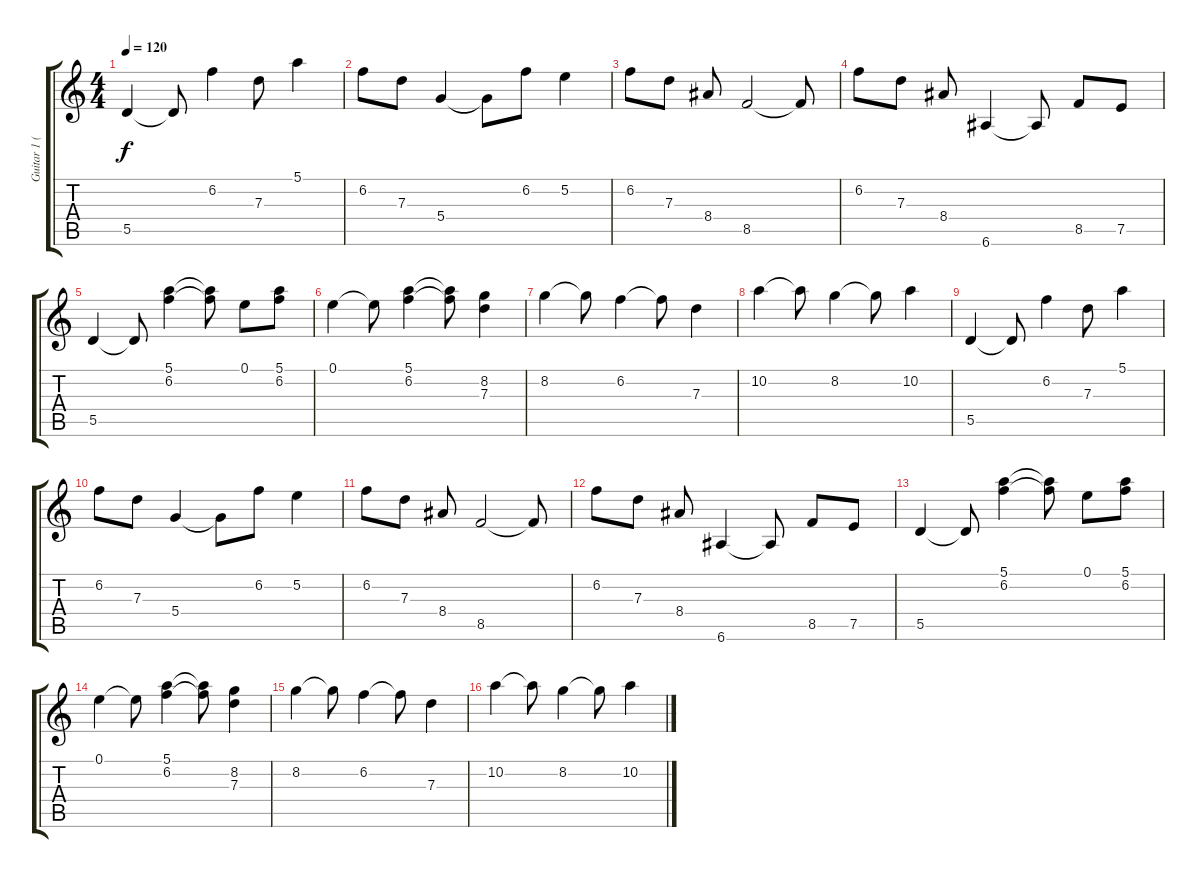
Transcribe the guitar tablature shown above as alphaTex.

\track ("Guitar 1 (Shatl)" "Guitar 1 (") {instrument electricguitarclean}
\staff {score tabs}
\tuning (E4 B3 G3 D3 A2 E2) {hide}
\ts (4 4)
\tempo 120
\clef g2
\ks c
5.5.4{dy f instrument electricguitarclean} 5.5{t}.8 6.2.4 7.3.8 5.1.4 |
6.2.8 7.3.8 5.4.4 5.4{t}.8 6.2.8 5.2.4 |
6.2.8 7.3.8 8.4.8 8.5.2 8.5{t}.8 |
6.2.8 7.3.8 8.4.8 6.6.4 6.6{t}.8 8.5.8 7.5.8 |
5.5.4 5.5{t}.8 (5.1 6.2).4 (5.1{t} 6.2{t}).8 0.1.8 (5.1 6.2).8 |
0.1.4 0.1{t}.8 (5.1 6.2).4 (5.1{t} 6.2{t}).8 (8.2 7.3).4 |
8.2.4 8.2{t}.8 6.2.4 6.2{t}.8 7.3.4 |
10.2.4 10.2{t}.8 8.2.4 8.2{t}.8 10.2.4 |
5.5.4 5.5{t}.8 6.2.4 7.3.8 5.1.4 |
6.2.8 7.3.8 5.4.4 5.4{t}.8 6.2.8 5.2.4 |
6.2.8 7.3.8 8.4.8 8.5.2 8.5{t}.8 |
6.2.8 7.3.8 8.4.8 6.6.4 6.6{t}.8 8.5.8 7.5.8 |
5.5.4 5.5{t}.8 (5.1 6.2).4 (5.1{t} 6.2{t}).8 0.1.8 (5.1 6.2).8 |
0.1.4 0.1{t}.8 (5.1 6.2).4 (5.1{t} 6.2{t}).8 (8.2 7.3).4 |
8.2.4 8.2{t}.8 6.2.4 6.2{t}.8 7.3.4 |
10.2.4 10.2{t}.8 8.2.4 8.2{t}.8 10.2.4
